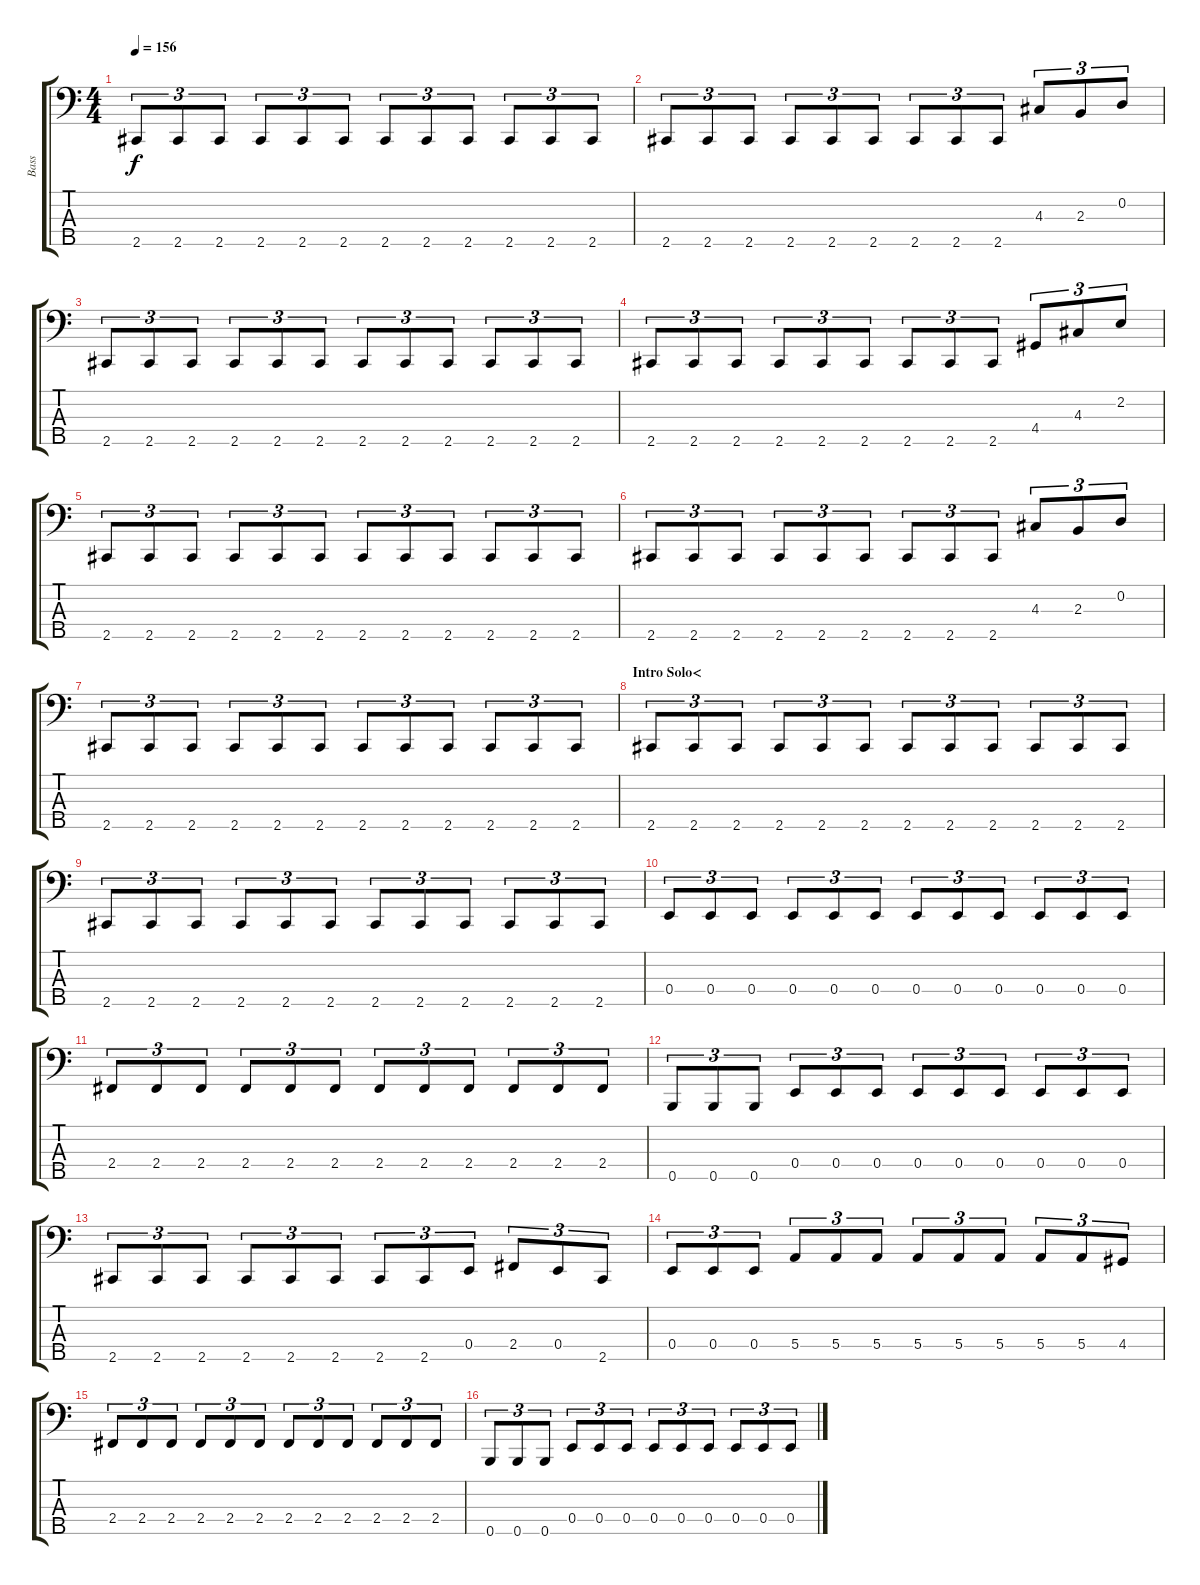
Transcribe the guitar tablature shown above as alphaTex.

\track ("Bass" "Bass") {instrument electricbassfinger}
\staff {score tabs}
\tuning (G2 D2 A1 E1 B0) {hide}
\ts (4 4)
\tempo 156
\clef f4
\ks c
2.5.8{tu (3 2) dy f} 2.5.8{tu (3 2)} 2.5.8{tu (3 2)} 2.5.8{tu (3 2)} 2.5.8{tu (3 2)} 2.5.8{tu (3 2)} 2.5.8{tu (3 2)} 2.5.8{tu (3 2)} 2.5.8{tu (3 2)} 2.5.8{tu (3 2)} 2.5.8{tu (3 2)} 2.5.8{tu (3 2)} |
2.5.8{tu (3 2)} 2.5.8{tu (3 2)} 2.5.8{tu (3 2)} 2.5.8{tu (3 2)} 2.5.8{tu (3 2)} 2.5.8{tu (3 2)} 2.5.8{tu (3 2)} 2.5.8{tu (3 2)} 2.5.8{tu (3 2)} 4.3.8{tu (3 2)} 2.3.8{tu (3 2)} 0.2.8{tu (3 2)} |
2.5.8{tu (3 2)} 2.5.8{tu (3 2)} 2.5.8{tu (3 2)} 2.5.8{tu (3 2)} 2.5.8{tu (3 2)} 2.5.8{tu (3 2)} 2.5.8{tu (3 2)} 2.5.8{tu (3 2)} 2.5.8{tu (3 2)} 2.5.8{tu (3 2)} 2.5.8{tu (3 2)} 2.5.8{tu (3 2)} |
2.5.8{tu (3 2)} 2.5.8{tu (3 2)} 2.5.8{tu (3 2)} 2.5.8{tu (3 2)} 2.5.8{tu (3 2)} 2.5.8{tu (3 2)} 2.5.8{tu (3 2)} 2.5.8{tu (3 2)} 2.5.8{tu (3 2)} 4.4.8{tu (3 2)} 4.3.8{tu (3 2)} 2.2.8{tu (3 2)} |
2.5.8{tu (3 2)} 2.5.8{tu (3 2)} 2.5.8{tu (3 2)} 2.5.8{tu (3 2)} 2.5.8{tu (3 2)} 2.5.8{tu (3 2)} 2.5.8{tu (3 2)} 2.5.8{tu (3 2)} 2.5.8{tu (3 2)} 2.5.8{tu (3 2)} 2.5.8{tu (3 2)} 2.5.8{tu (3 2)} |
2.5.8{tu (3 2)} 2.5.8{tu (3 2)} 2.5.8{tu (3 2)} 2.5.8{tu (3 2)} 2.5.8{tu (3 2)} 2.5.8{tu (3 2)} 2.5.8{tu (3 2)} 2.5.8{tu (3 2)} 2.5.8{tu (3 2)} 4.3.8{tu (3 2)} 2.3.8{tu (3 2)} 0.2.8{tu (3 2)} |
2.5.8{tu (3 2)} 2.5.8{tu (3 2)} 2.5.8{tu (3 2)} 2.5.8{tu (3 2)} 2.5.8{tu (3 2)} 2.5.8{tu (3 2)} 2.5.8{tu (3 2)} 2.5.8{tu (3 2)} 2.5.8{tu (3 2)} 2.5.8{tu (3 2)} 2.5.8{tu (3 2)} 2.5.8{tu (3 2)} |
\section ("" "Intro Solo<")
2.5.8{tu (3 2)} 2.5.8{tu (3 2)} 2.5.8{tu (3 2)} 2.5.8{tu (3 2)} 2.5.8{tu (3 2)} 2.5.8{tu (3 2)} 2.5.8{tu (3 2)} 2.5.8{tu (3 2)} 2.5.8{tu (3 2)} 2.5.8{tu (3 2)} 2.5.8{tu (3 2)} 2.5.8{tu (3 2)} |
2.5.8{tu (3 2)} 2.5.8{tu (3 2)} 2.5.8{tu (3 2)} 2.5.8{tu (3 2)} 2.5.8{tu (3 2)} 2.5.8{tu (3 2)} 2.5.8{tu (3 2)} 2.5.8{tu (3 2)} 2.5.8{tu (3 2)} 2.5.8{tu (3 2)} 2.5.8{tu (3 2)} 2.5.8{tu (3 2)} |
0.4.8{tu (3 2)} 0.4.8{tu (3 2)} 0.4.8{tu (3 2)} 0.4.8{tu (3 2)} 0.4.8{tu (3 2)} 0.4.8{tu (3 2)} 0.4.8{tu (3 2)} 0.4.8{tu (3 2)} 0.4.8{tu (3 2)} 0.4.8{tu (3 2)} 0.4.8{tu (3 2)} 0.4.8{tu (3 2)} |
2.4.8{tu (3 2)} 2.4.8{tu (3 2)} 2.4.8{tu (3 2)} 2.4.8{tu (3 2)} 2.4.8{tu (3 2)} 2.4.8{tu (3 2)} 2.4.8{tu (3 2)} 2.4.8{tu (3 2)} 2.4.8{tu (3 2)} 2.4.8{tu (3 2)} 2.4.8{tu (3 2)} 2.4.8{tu (3 2)} |
0.5.8{tu (3 2)} 0.5.8{tu (3 2)} 0.5.8{tu (3 2)} 0.4.8{tu (3 2)} 0.4.8{tu (3 2)} 0.4.8{tu (3 2)} 0.4.8{tu (3 2)} 0.4.8{tu (3 2)} 0.4.8{tu (3 2)} 0.4.8{tu (3 2)} 0.4.8{tu (3 2)} 0.4.8{tu (3 2)} |
2.5.8{tu (3 2)} 2.5.8{tu (3 2)} 2.5.8{tu (3 2)} 2.5.8{tu (3 2)} 2.5.8{tu (3 2)} 2.5.8{tu (3 2)} 2.5.8{tu (3 2)} 2.5.8{tu (3 2)} 0.4.8{tu (3 2)} 2.4.8{tu (3 2)} 0.4.8{tu (3 2)} 2.5.8{tu (3 2)} |
0.4.8{tu (3 2)} 0.4.8{tu (3 2)} 0.4.8{tu (3 2)} 5.4.8{tu (3 2)} 5.4.8{tu (3 2)} 5.4.8{tu (3 2)} 5.4.8{tu (3 2)} 5.4.8{tu (3 2)} 5.4.8{tu (3 2)} 5.4.8{tu (3 2)} 5.4.8{tu (3 2)} 4.4.8{tu (3 2)} |
2.4.8{tu (3 2)} 2.4.8{tu (3 2)} 2.4.8{tu (3 2)} 2.4.8{tu (3 2)} 2.4.8{tu (3 2)} 2.4.8{tu (3 2)} 2.4.8{tu (3 2)} 2.4.8{tu (3 2)} 2.4.8{tu (3 2)} 2.4.8{tu (3 2)} 2.4.8{tu (3 2)} 2.4.8{tu (3 2)} |
0.5.8{tu (3 2)} 0.5.8{tu (3 2)} 0.5.8{tu (3 2)} 0.4.8{tu (3 2)} 0.4.8{tu (3 2)} 0.4.8{tu (3 2)} 0.4.8{tu (3 2)} 0.4.8{tu (3 2)} 0.4.8{tu (3 2)} 0.4.8{tu (3 2)} 0.4.8{tu (3 2)} 0.4.8{tu (3 2)}
